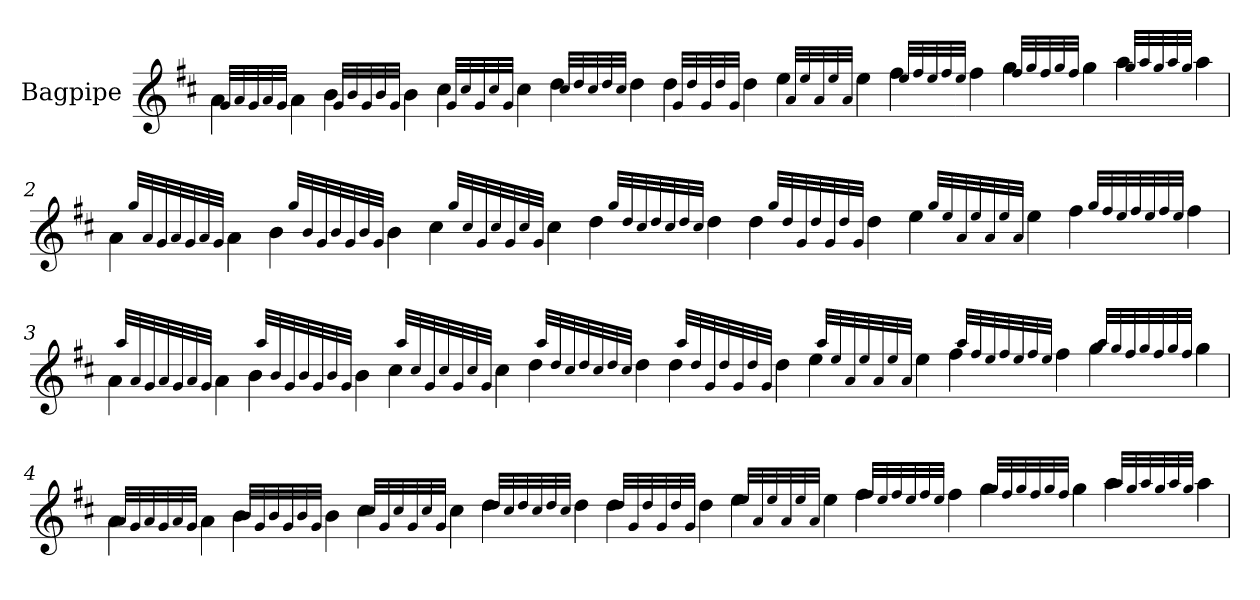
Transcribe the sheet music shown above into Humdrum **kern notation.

**kern
*part1
*staff1
*I"Bagpipe
*I'Bag
*k[f#c#]
=1
4a\
32qg/LLL
32qa/
32qg/
32qa/
32qg/JJJ
4a\
4b\
32qg/LLL
32qb/
32qg/
32qb/
32qg/JJJ
4b\
4cc#\
32qg/LLL
32qcc#/
32qg/
32qcc#/
32qg/JJJ
4cc#\
4dd\
32qcc#/LLL
32qdd/
32qcc#/
32qdd/
32qcc#/JJJ
4dd\
4dd\
32qg/LLL
32qdd/
32qg/
32qdd/
32qg/JJJ
4dd\
4ee\
32qa/LLL
32qee/
32qa/
32qee/
32qa/JJJ
4ee\
4ff#\
32qee/LLL
32qff#/
32qee/
32qff#/
32qee/JJJ
4ff#\
4gg\
32qff#/LLL
32qgg/
32qff#/
32qgg/
32qff#/JJJ
4gg\
4aa\
32qgg/LLL
32qaa/
32qgg/
32qaa/
32qgg/JJJ
4aa\
=2
4a\
32qgg/LLL
32qa/
32qg/
32qa/
32qg/
32qa/
32qg/JJJ
4a\
4b\
32qgg/LLL
32qb/
32qg/
32qb/
32qg/
32qb/
32qg/JJJ
4b\
4cc#\
32qgg/LLL
32qcc#/
32qg/
32qcc#/
32qg/
32qcc#/
32qg/JJJ
4cc#\
4dd\
32qgg/LLL
32qdd/
32qcc#/
32qdd/
32qcc#/
32qdd/
32qcc#/JJJ
4dd\
4dd\
32qgg/LLL
32qdd/
32qg/
32qdd/
32qg/
32qdd/
32qg/JJJ
4dd\
4ee\
32qgg/LLL
32qee/
32qa/
32qee/
32qa/
32qee/
32qa/JJJ
4ee\
4ff#\
32qgg/LLL
32qff#/
32qee/
32qff#/
32qee/
32qff#/
32qee/JJJ
4ff#\
=3
4a\
32qaa/LLL
32qa/
32qg/
32qa/
32qg/
32qa/
32qg/JJJ
4a\
4b\
32qaa/LLL
32qb/
32qg/
32qb/
32qg/
32qb/
32qg/JJJ
4b\
4cc#\
32qaa/LLL
32qcc#/
32qg/
32qcc#/
32qg/
32qcc#/
32qg/JJJ
4cc#\
4dd\
32qaa/LLL
32qdd/
32qcc#/
32qdd/
32qcc#/
32qdd/
32qcc#/JJJ
4dd\
4dd\
32qaa/LLL
32qdd/
32qg/
32qdd/
32qg/
32qdd/
32qg/JJJ
4dd\
4ee\
32qaa/LLL
32qee/
32qa/
32qee/
32qa/
32qee/
32qa/JJJ
4ee\
4ff#\
32qaa/LLL
32qff#/
32qee/
32qff#/
32qee/
32qff#/
32qee/JJJ
4ff#\
4gg\
32qaa/LLL
32qgg/
32qff#/
32qgg/
32qff#/
32qgg/
32qff#/JJJ
4gg\
=4
4a\
32qa/LLL
32qg/
32qa/
32qg/
32qa/
32qg/JJJ
4a\
4b\
32qb/LLL
32qg/
32qb/
32qg/
32qb/
32qg/JJJ
4b\
4cc#\
32qcc#/LLL
32qg/
32qcc#/
32qg/
32qcc#/
32qg/JJJ
4cc#\
4dd\
32qdd/LLL
32qcc#/
32qdd/
32qcc#/
32qdd/
32qcc#/JJJ
4dd\
4dd\
32qdd/LLL
32qg/
32qdd/
32qg/
32qdd/
32qg/JJJ
4dd\
4ee\
32qee/LLL
32qa/
32qee/
32qa/
32qee/
32qa/JJJ
4ee\
4ff#\
32qff#/LLL
32qee/
32qff#/
32qee/
32qff#/
32qee/JJJ
4ff#\
4gg\
32qgg/LLL
32qff#/
32qgg/
32qff#/
32qgg/
32qff#/JJJ
4gg\
4aa\
32qaa/LLL
32qgg/
32qaa/
32qgg/
32qaa/
32qgg/JJJ
4aa\
=
*-
